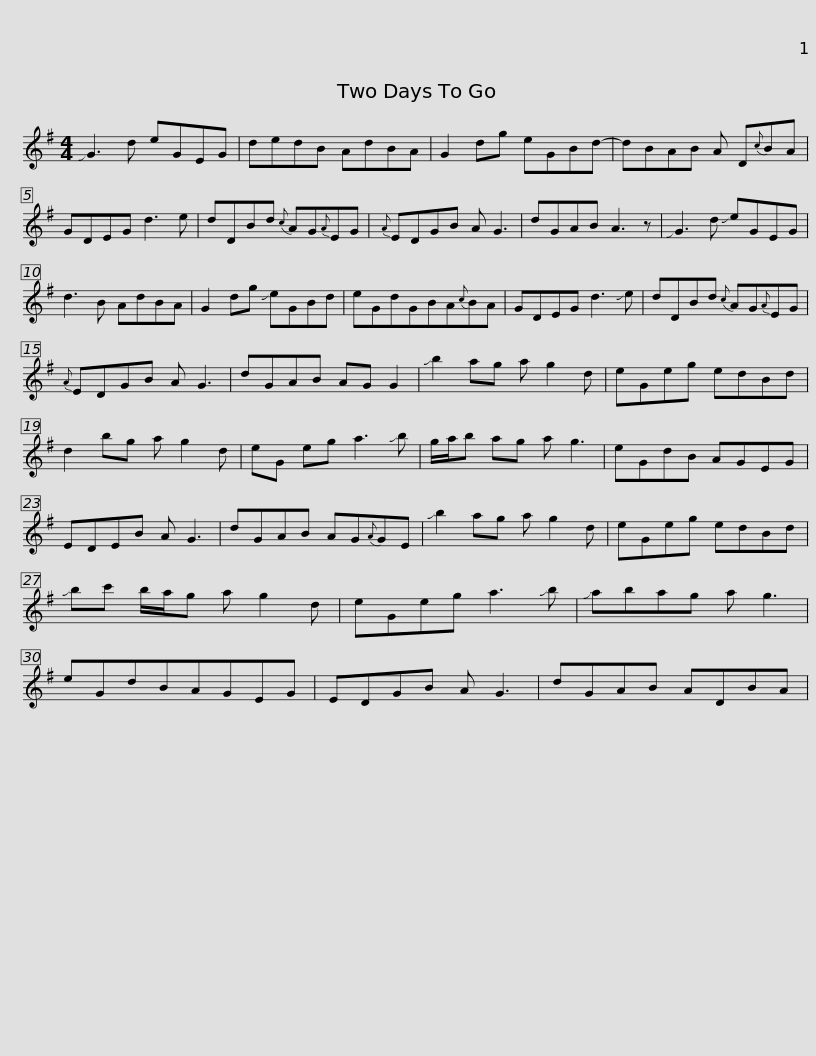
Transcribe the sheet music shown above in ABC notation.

X:1
L:1/8
M:4/4
I:linebreak $
K:G
V:1 treble
V:1
 !slide!G3 d eGEG | dedB AdBA | G2 dg eGBd- | dBAB A D{c}BA | GDEG d3 e |$ %5
 dDBd{c} AG{A}EG |{A} EDGB A G3 | dGAB A3 z | !slide!G3 d !slide!eGEG | d3 B AdBA |$ %10
 G2 dg !slide!eGBd | eGdGBA{c}BA | GDEG d3 !slide!e | dDBd{c} AG{A}EG |{A} EDGB A G3 |$ %15
 dGAB AG G2 | !slide!b2 ag a g2 d | eGeg edBd | d2 bg a g2 d | eG eg a3 !slide!b |$ %20
 g/a/b ag a g3 | eGdB AGEG | EDEB A G3 | dGAB AG{A}GE | !slide!b2 ag a g2 d |$ %25
 eGeg edBd | !slide!bc' b/a/g a g2 d | eGeg a3 !slide!b | !slide!abag a g3 | eGdBAGEG |$ %30
 EDGB A G3 | dGAB ADBA | %32
